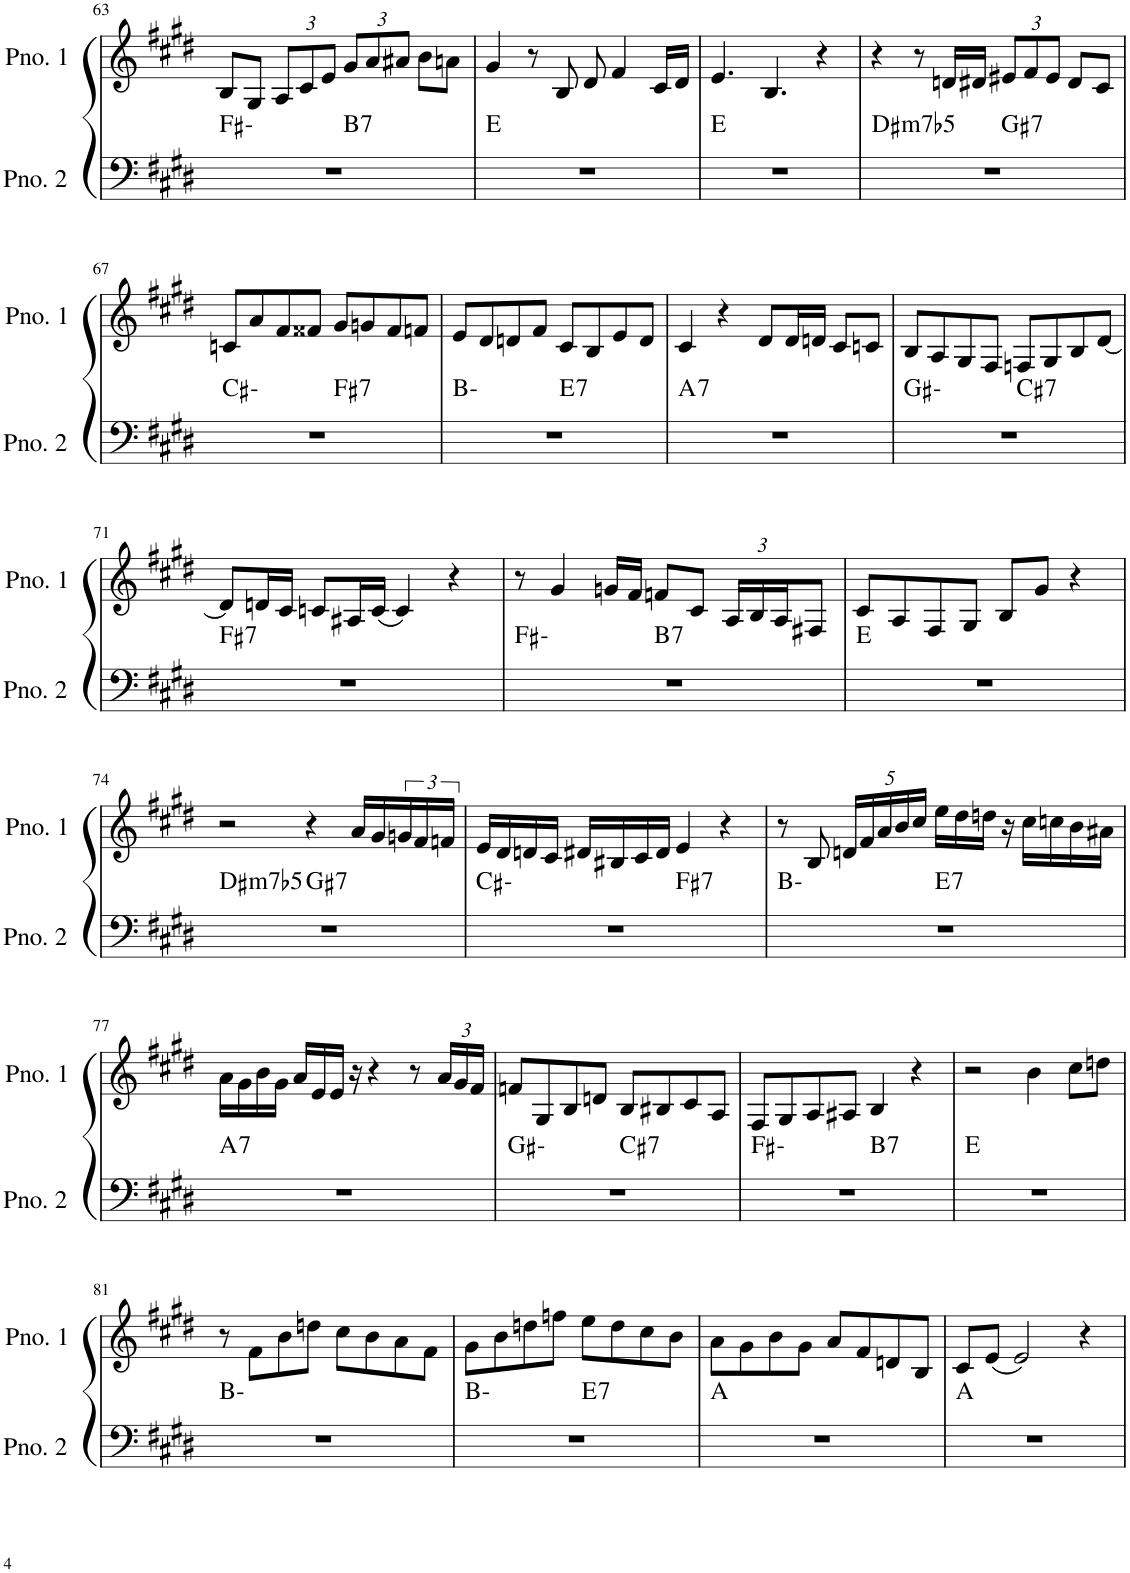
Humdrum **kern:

**kern	**harte	**kern
*part2	*part2	*part1
*staff2	*	*staff1
*I"ピアノ 2	*	*I"ピアノ 1
!!LO:PB:g=z
*clefF4	*	*clefG2
*k[f#c#g#d#]	*	*k[f#c#g#d#]
*M4/4	*	*M4/4
=63	=63	=63
*^	*	*
1r	2ryy	F#:min	8B/L
.	.	.	8G#/J
*	*	*	*Xbrackettup
.	.	.	12A/L
.	.	.	12c#/
.	.	.	12e/J
!	!	!LO:H:kt=7	!
.	2ryy	B:7	12g#/L
.	.	.	12a/
.	.	.	12a#X/J
.	.	.	8b\L
.	.	.	8an\J
*v	*v	*	*
=64	=64	=64
1r	E:maj	4g#/
.	.	8r
.	.	8B/
.	.	8d#/
.	.	4f#/
.	.	16c#/LL
.	.	16d#/JJ
=65	=65	=65
1r	E:maj	4.e/
.	.	4.B/
.	.	4r
=66	=66	=66
!	!LO:H:kt=m7b5	!
*^	*	*
1r	2ryy	D#:hdim7	4r
.	.	.	8r
.	.	.	16dn/LL
.	.	.	16d#X/JJ
!	!	!LO:H:kt=7	!
.	2ryy	G#:7	12e#X/L
.	.	.	12f#/
.	.	.	12e#/J
.	.	.	8d#/L
.	.	.	8c#/J
!!LO:LB:g=z
=67	=67	=67	=67
1r	2ryy	C#:min	8cn/L
.	.	.	8a/
.	.	.	8f#/
.	.	.	8f##X/J
!	!	!LO:H:kt=7	!
.	2ryy	F#:7	8g#/L
.	.	.	8gn/
.	.	.	8f##/
.	.	.	8fn/J
=68	=68	=68	=68
1r	2ryy	B:min	8e/L
.	.	.	8d#/
.	.	.	8dn/
.	.	.	8f#/J
!	!	!LO:H:kt=7	!
.	2ryy	E:7	8c#/L
.	.	.	8B/
.	.	.	8e/
.	.	.	8d/J
=69	=69	=69	=69
!	!	!LO:H:kt=7	!
*v	*v	*	*
1r	A:7	4c#/
.	.	4r
.	.	8d#/L
.	.	16d#/L
.	.	16dn/JJ
.	.	8c#/L
.	.	8cn/J
=70	=70	=70
*^	*	*
1r	2ryy	G#:min	8B/L
.	.	.	8A/
.	.	.	8G#/
.	.	.	8F#/J
!	!	!LO:H:kt=7	!
.	2ryy	C#:7	8Fn/L
.	.	.	8G#/
.	.	.	8B/
.	.	.	[8d#/J
!!LO:LB:g=z
=71	=71	=71	=71
!	!	!LO:H:kt=7	!
*v	*v	*	*
1r	F#:7	8d#/L]
.	.	16dn/L
.	.	16c#/JJ
.	.	8cn/L
.	.	16A#X/L
.	.	(16c/JJ
.	.	4c/)
.	.	4r
=72	=72	=72
*^	*	*
1r	2ryy	F#:min	8r
.	.	.	4g#/
.	.	.	16gn/LL
.	.	.	16f#/JJ
!	!	!LO:H:kt=7	!
.	2ryy	B:7	8fn/L
.	.	.	8c#/J
.	.	.	24A/LL
.	.	.	24B/
.	.	.	24A/J
.	.	.	8F#X/J
*v	*v	*	*
=73	=73	=73
1r	E:maj	8c#/L
.	.	8A/
.	.	8F#/
.	.	8G#/J
.	.	8B/L
.	.	8g#/J
.	.	4r
!!LO:LB:g=z
=74	=74	=74
!	!LO:H:kt=m7b5	!
*^	*	*
1r	2ryy	D#:hdim7	2r
!	!	!LO:H:kt=7	!
.	2ryy	G#:7	4r
.	.	.	16a/LL
.	.	.	16g#/
*	*	*	*brackettup
.	.	.	24gn/
.	.	.	24f#/
.	.	.	24fn/JJ
=75	=75	=75	=75
1r	2ryy	C#:min	16e/LL
.	.	.	16d#/
.	.	.	16dn/
.	.	.	16c#/JJ
.	.	.	16d#X/LL
.	.	.	16B#X/
.	.	.	16c#/
.	.	.	16d#/JJ
!	!	!LO:H:kt=7	!
.	2ryy	F#:7	4e/
.	.	.	4r
=76	=76	=76	=76
1r	2ryy	B:min	8r
.	.	.	8B/
*	*	*	*Xbrackettup
.	.	.	20dn/LL
.	.	.	20f#/
.	.	.	20a/
.	.	.	20b/
.	.	.	20cc#/JJ
!	!	!LO:H:kt=7	!
.	2ryy	E:7	16ee\LL
.	.	.	16dd#\
.	.	.	16ddn\JJ
.	.	.	16r
.	.	.	16cc#\LL
.	.	.	16ccn\
.	.	.	16b\
.	.	.	16a#X\JJ
!!LO:LB:g=z
=77	=77	=77	=77
!	!	!LO:H:kt=7	!
*v	*v	*	*
1r	A:7	16a\LL
.	.	16g#\
.	.	16b\
.	.	16g#\JJ
.	.	16a/LL
.	.	16e/
.	.	16e/JJ
.	.	16r
.	.	4r
.	.	8r
.	.	24a/LL
.	.	24g#/
.	.	24f#/JJ
=78	=78	=78
*^	*	*
1r	2ryy	G#:min	8fn/L
.	.	.	8G#/
.	.	.	8B/
.	.	.	8dn/J
!	!	!LO:H:kt=7	!
.	2ryy	C#:7	8B/L
.	.	.	8B#X/
.	.	.	8c#/
.	.	.	8A/J
=79	=79	=79	=79
1r	2ryy	F#:min	8F#/L
.	.	.	8G#/
.	.	.	8A/
.	.	.	8A#X/J
!	!	!LO:H:kt=7	!
.	2ryy	B:7	4B/
.	.	.	4r
*v	*v	*	*
=80	=80	=80
1r	E:maj	2r
.	.	4b\
.	.	8cc#\L
.	.	8ddn\J
!!LO:LB:g=z
=81	=81	=81
1r	B:min	8r
.	.	8f#\L
.	.	8b\
.	.	8ddn\J
.	.	8cc#\L
.	.	8b\
.	.	8a\
.	.	8f#\J
=82	=82	=82
*^	*	*
1r	2ryy	B:min	8g#\L
.	.	.	8b\
.	.	.	8ddn\
.	.	.	8ffn\J
!	!	!LO:H:kt=7	!
.	2ryy	E:7	8ee\L
.	.	.	8dd\
.	.	.	8cc#\
.	.	.	8b\J
*v	*v	*	*
=83	=83	=83
1r	A:maj	8a\L
.	.	8g#\
.	.	8b\
.	.	8g#\J
.	.	8a/L
.	.	8f#/
.	.	8dn/
.	.	8B/J
=84	=84	=84
1r	A:maj	8c#/L
.	.	(8e/J
.	.	2e/)
.	.	4r
=	=	=
*-	*-	*-
